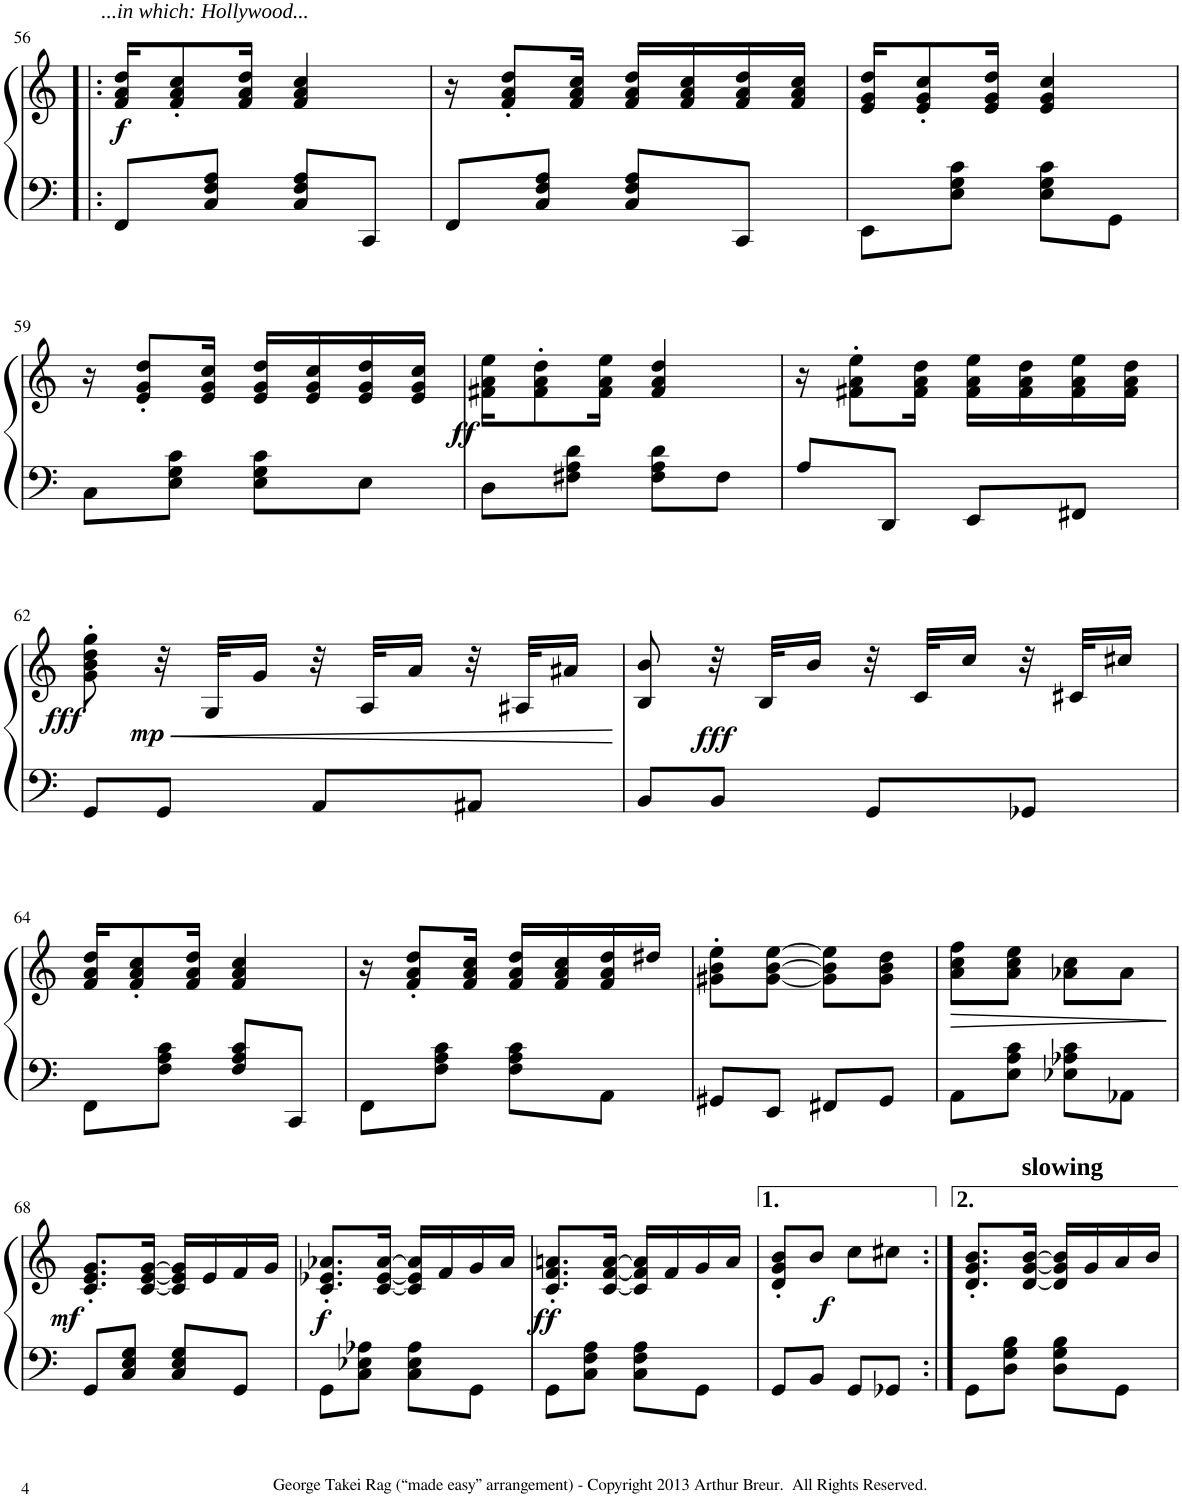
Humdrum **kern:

**kern	**kern	**dynam
*part1	*part1	*part1
*staff2	*staff1	*staff1/2
*I"Piano	*	*
*I'Pno	*	*
!!LO:PB:g=z
*clefF4	*clefG2	*
*k[]	*k[]	*
*M2/4	*M2/4	*
=56!|:	=56!|:	=56!|:
!	!LO:TX:a:i:t=...in which&colon; Hollywood...	!
!	!	!LO:DY:b
8FF/L	16f/ 16a/ 16dd/KL	f
.	8f/' 8a/' 8cc/'	.
8C/ 8F/ 8A/J	.	.
.	16f/ 16a/ 16dd/Jk	.
8C/ 8F/ 8A/L	4f/ 4a/ 4cc/	.
8CC/J	.	.
=57	=57	=57
8FF/L	16r	.
.	8f/' 8a/' 8dd/'L	.
8C/ 8F/ 8A/J	.	.
.	16f/ 16a/ 16cc/Jk	.
8C/ 8F/ 8A/L	16f/ 16a/ 16dd/LL	.
.	16f/ 16a/ 16cc/	.
8CC/J	16f/ 16a/ 16dd/	.
.	16f/ 16a/ 16cc/JJ	.
=58	=58	=58
8EE\L	16e/ 16g/ 16dd/KL	.
.	8e/' 8g/' 8cc/'	.
8E\ 8G\ 8c\J	.	.
.	16e/ 16g/ 16dd/Jk	.
8E\ 8G\ 8c\L	4e/ 4g/ 4cc/	.
8GG\J	.	.
!!LO:LB:g=z
=59	=59	=59
8C\L	16r	.
.	8e/' 8g/' 8dd/'L	.
8E\ 8G\ 8c\J	.	.
.	16e/ 16g/ 16cc/Jk	.
8E\ 8G\ 8c\L	16e/ 16g/ 16dd/LL	.
.	16e/ 16g/ 16cc/	.
8E\J	16e/ 16g/ 16dd/	.
.	16e/ 16g/ 16cc/JJ	.
=60	=60	=60
!	!	!LO:DY:a=2
8D\L	16f#X\ 16a\ 16ee\KL	ff
.	8f#\' 8a\' 8dd\'	.
8F#X\ 8A\ 8d\J	.	.
.	16f#\ 16a\ 16ee\Jk	.
8F#\ 8A\ 8d\L	4f#/ 4a/ 4dd/	.
8F#\J	.	.
=61	=61	=61
8A/L	16r	.
.	8f#X\' 8a\' 8ee\'L	.
8DD/J	.	.
.	16f#\ 16a\ 16dd\Jk	.
8EE/L	16f#\ 16a\ 16ee\LL	.
.	16f#\ 16a\ 16dd\	.
8FF#X/J	16f#\ 16a\ 16ee\	.
.	16f#\ 16a\ 16dd\JJ	.
!!LO:LB:g=z
=62	=62	=62
!	!	!LO:DY:b
8GG/L	8g\' 8b\' 8dd\' 8gg\'	fff
!	!	!LO:DY:a=2
8GG/J	32r	mp
.	32G/KLL	.
.	16g/JJ	.
8AA/L	32r	.
.	32A/KLL	.
.	16a/JJ	.
8AA#X/J	32r	.
.	32A#X/KLL	.
.	16a#X/JJ	.
=63	=63	=63
8BB/L	8B/ 8b/	.
!	!	!LO:DY:a=2
8BB/J	32r	fff
.	32B/KLL	.
.	16b/JJ	.
8GG/L	32r	.
.	32c/KLL	.
.	16cc/JJ	.
8GG-X/J	32r	.
.	32c#X/KLL	.
.	16cc#X/JJ	.
!!LO:LB:g=z
=64	=64	=64
8FF\L	16f/ 16a/ 16dd/KL	.
.	8f/' 8a/' 8cc/'	.
8F\ 8A\ 8c\J	.	.
.	16f/ 16a/ 16dd/Jk	.
8F/ 8A/ 8c/L	4f/ 4a/ 4cc/	.
8CC/J	.	.
=65	=65	=65
8FF\L	16r	.
.	8f/' 8a/' 8dd/'L	.
8F\ 8A\ 8c\J	.	.
.	16f/ 16a/ 16cc/Jk	.
8F\ 8A\ 8c\L	16f/ 16a/ 16dd/LL	.
.	16f/ 16a/ 16cc/	.
8AA\J	16f/ 16a/ 16dd/	.
.	16dd#X/JJ	.
=66	=66	=66
8GG#X/L	8g#X\' 8b\' 8ee\'L	.
8EE/J	[8g#\ [8b\ [8ee\J	.
8FF#X/L	8g#\] 8b\] 8ee\]L	.
8GG#/J	8g#\ 8b\ 8dd\J	.
=67	=67	=67
!	!	!LO:HP:b
8AA\L	8a\ 8cc\ 8ff\L	>
8E\ 8A\ 8c\J	8a\ 8cc\ 8ee\J	.
8E-X\ 8A-X\ 8c\L	8a-X\ 8cc\L	.
8AA-X\J	8a-\J	.
.	.	]
!!LO:LB:g=z
=68	=68	=68
!	!	!LO:DY:b
8GG/L	8.c/' 8.e/' 8.g/'L	mf
8C/ 8E/ 8G/J	.	.
.	[16c/ [16e/ [16g/Jk	.
8C/ 8E/ 8G/L	16c/] 16e/] 16g/]LL	.
.	16e/	.
8GG/J	16f/	.
.	16g/JJ	.
=69	=69	=69
!	!	!LO:DY:b
8GG\L	8.c/' 8.e-X/' 8.a-X/'L	f
8C\ 8E-X\ 8A-X\J	.	.
.	[16c/ [16e-/ [16a-/Jk	.
8C\ 8E-\ 8A-\L	16c/] 16e-/] 16a-/]LL	.
.	16f/	.
8GG\J	16g/	.
.	16a-/JJ	.
=70	=70	=70
!	!	!LO:DY:b
8GG\L	8.c/' 8.f/' 8.an/'L	ff
8C\ 8F\ 8A\J	.	.
.	[16c/ [16f/ [16a/Jk	.
8C\ 8F\ 8A\L	16c/] 16f/] 16a/]LL	.
.	16f/	.
8GG\J	16g/	.
.	16a/JJ	.
=71	=71	=71
8GG/L	8d/' 8g/' 8b/'L	.
!	!	!LO:DY:a=2
8BB/J	8b/J	f
8GG/L	8cc\L	.
8GG-X/J	8cc#X\J	.
=72:|!	=72:|!	=72:|!
8GG\L	8.d/' 8.g/' 8.b/'L	.
8D\ 8G\ 8B\J	.	.
!	!LO:TX:a:B:t=slowing	!
.	[16d/ [16g/ [16b/Jk	.
8D\ 8G\ 8B\L	16d/] 16g/] 16b/]LL	.
.	16g/	.
8GG\J	16a/	.
.	16b/JJ	.
=	=	=
*-	*-	*-
